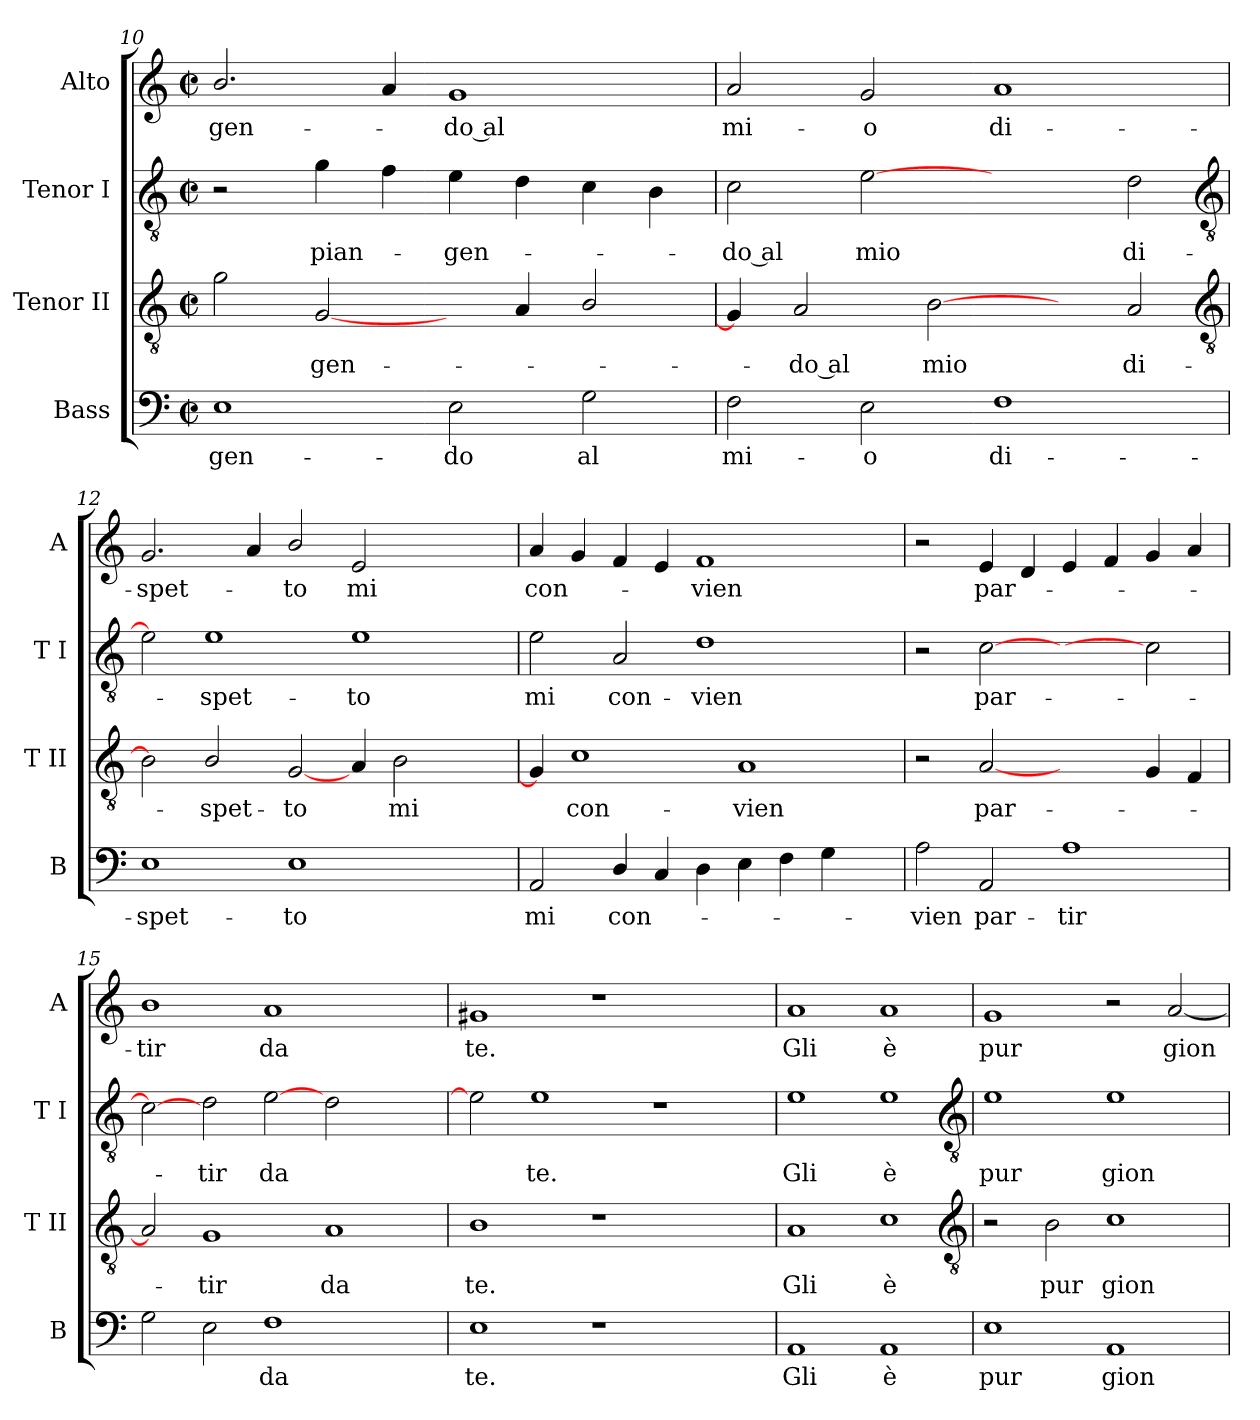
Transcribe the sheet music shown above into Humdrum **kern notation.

**kern	**text	**kern	**text	**kern	**text	**kern	**text
*part4	*part4	*part3	*part3	*part2	*part2	*part1	*part1
*staff4	*staff4	*staff3	*staff3	*staff2	*staff2	*staff1	*staff1
*I"Bass	*	*I"Tenor II	*	*I"Tenor I	*	*I"Alto	*
*I'B	*	*I'T II	*	*I'T I	*	*I'A	*
*clefF4	*	*clefGv2	*	*clefGv2	*	*clefG2	*
*M2/2	*	*M2/2	*	*M2/2	*	*M2/2	*
*met(c|)	*	*met(c|)	*	*met(c|)	*	*met(c|)	*
=10	=10	=10	=10	=10	=10	=10	=10
!	!LO:LY:b	!	!	!	!	!	!LO:LY:b
1E	-gen-	2g	.	2r	.	2.b/	-gen-
!	!	!	!LO:LY:b	!	!LO:LY:b	!	!
.	.	[2G	gen-	4g	pian-	.	.
.	.	.	.	4f	.	4a	.
!	!LO:LY:b	!	!	!	!LO:LY:b	!	!LO:LY:b
2E	-do	4ryy	.	4e	gen-	1g	do al
.	.	4A	.	4d	.	.	.
!	!LO:LY:b	!	!	!	!	!	!
2G	al	2B/	.	4c	.	.	.
.	.	.	.	4B	.	.	.
=11	=11	=11	=11	=11	=11	=11	=11
!	!LO:LY:b	!	!	!	!LO:LY:b	!	!LO:LY:b
2F	mi-	4G]	.	2c	do al	2a	mi-
!	!	!	!LO:LY:b	!	!	!	!
.	.	2A	do al	.	.	.	.
!	!LO:LY:b	!	!	!	!LO:LY:b	!	!LO:LY:b
2E	-o	.	.	[2e	mio	2g	-o
!	!	!	!LO:LY:b	!	!	!	!
.	.	[2B	mio	.	.	.	.
!	!LO:LY:b	!	!	!	!	!	!LO:LY:b
1F	di-	.	.	2ryy	.	1a	di-
.	.	4ryy	.	.	.	.	.
!	!	!	!LO:LY:b	!	!LO:LY:b	!	!
.	.	2A	di-	2d	di-	.	.
*	*	*clefGv2	*	*clefGv2	*	*	*
!!LO:PB:g=z
=12	=12	=12	=12	=12	=12	=12	=12
!	!LO:LY:b	!	!	!	!	!	!LO:LY:b
1E	-spet-	2B]	.	2e]	.	2.g	-spet-
!	!	!	!LO:LY:b	!	!LO:LY:b	!	!
.	.	2B/	-spet-	1e	-spet-	.	.
.	.	.	.	.	.	4a	.
!	!LO:LY:b	!	!LO:LY:b	!	!	!	!LO:LY:b
1E	-to	[2G	-to	.	.	2b/	to
!	!	!	!	!	!LO:LY:b	!	!LO:LY:b
.	.	4A	.	1e	-to	2e	mi
!	!	!	!LO:LY:b	!	!	!	!
.	.	2B	mi	.	.	.	.
2ryy	.	.	.	.	.	2ryy	.
.	.	4ryy	.	.	.	.	.
=13	=13	=13	=13	=13	=13	=13	=13
!	!LO:LY:b	!	!	!	!LO:LY:b	!	!LO:LY:b
2AA	mi	4G]	.	2e	mi	4a	con-
!	!	!	!LO:LY:b	!	!	!	!
.	.	1c	con-	.	.	4g	.
!	!LO:LY:b	!	!	!	!LO:LY:b	!	!
4D/	con-	.	.	2A	con-	4f	.
4C	.	.	.	.	.	4e	.
!	!	!	!	!	!LO:LY:b	!	!LO:LY:b
4D	.	.	.	1d	-vien	1f	vien
!	!	!	!LO:LY:b	!	!	!	!
4E	.	1A	-vien	.	.	.	.
4F	.	.	.	.	.	.	.
4G	.	.	.	.	.	.	.
4ryy	.	.	.	4ryy	.	4ryy	.
=14	=14	=14	=14	=14	=14	=14	=14
!	!LO:LY:b	!	!	!	!	!	!
2A	vien	2r	.	2r	.	2r	.
!	!LO:LY:b	!	!LO:LY:b	!	!LO:LY:b	!	!LO:LY:b
2AA	par-	[2A	par-	[2c	par-	4e	par-
.	.	.	.	.	.	4d	.
!	!LO:LY:b	!	!	!	!	!	!
1A	-tir	2ryy	.	2ryy	.	4e	.
.	.	.	.	.	.	4f	.
.	.	4G	.	2c]	.	4g	.
.	.	4F	.	.	.	4a	.
=15	=15	=15	=15	=15	=15	=15	=15
!	!	!	!	!	!	!	!LO:LY:b
2G	.	2A]	.	2c_	.	1b	tir
!	!	!	!LO:LY:b	!	!LO:LY:b	!	!
2E	.	1G	tir	2d	tir	.	.
!	!LO:LY:b	!	!	!	!LO:LY:b	!	!LO:LY:b
1F	da	.	.	[2e	da	1a	da
!	!	!	!LO:LY:b	!	!	!	!
.	.	1A	da	2d	.	.	.
2ryy	.	.	.	2ryy	.	2ryy	.
=16	=16	=16	=16	=16	=16	=16	=16
!	!LO:LY:b	!	!LO:LY:b	!	!	!	!LO:LY:b
1E	te.	1B	te.	2e]	.	1g#X	te.
!	!	!	!	!	!LO:LY:b	!	!
.	.	.	.	1e	te.	.	.
1r	.	1r	.	.	.	1r	.
.	.	.	.	1r	.	.	.
2ryy	.	2ryy	.	.	.	2ryy	.
!!LO:LB:g=z
=17	=17	=17	=17	=17	=17	=17	=17
!	!LO:LY:b	!	!LO:LY:b	!	!LO:LY:b	!	!LO:LY:b
1AA	Gli	1A	Gli	1e	Gli	1a	Gli
!	!LO:LY:b	!	!LO:LY:b	!	!LO:LY:b	!	!LO:LY:b
1AA	è	1c	è	1e	è	1a	è
*	*	*clefGv2	*	*clefGv2	*	*	*
!!LO:LB:g=z
=18	=18	=18	=18	=18	=18	=18	=18
!	!LO:LY:b	!	!	!	!LO:LY:b	!	!LO:LY:b
1E	pur	2r	.	1e	pur	1g	pur
!	!	!	!LO:LY:b	!	!	!	!
.	.	2B	pur	.	.	.	.
!	!LO:LY:b	!	!LO:LY:b	!	!LO:LY:b	!	!
1AA	gion-	1c	gion-	1e	gion-	2r	.
!	!	!	!	!	!	!	!LO:LY:b
.	.	.	.	.	.	[2a	gion-
=	=	=	=	=	=	=	=
*-	*-	*-	*-	*-	*-	*-	*-
